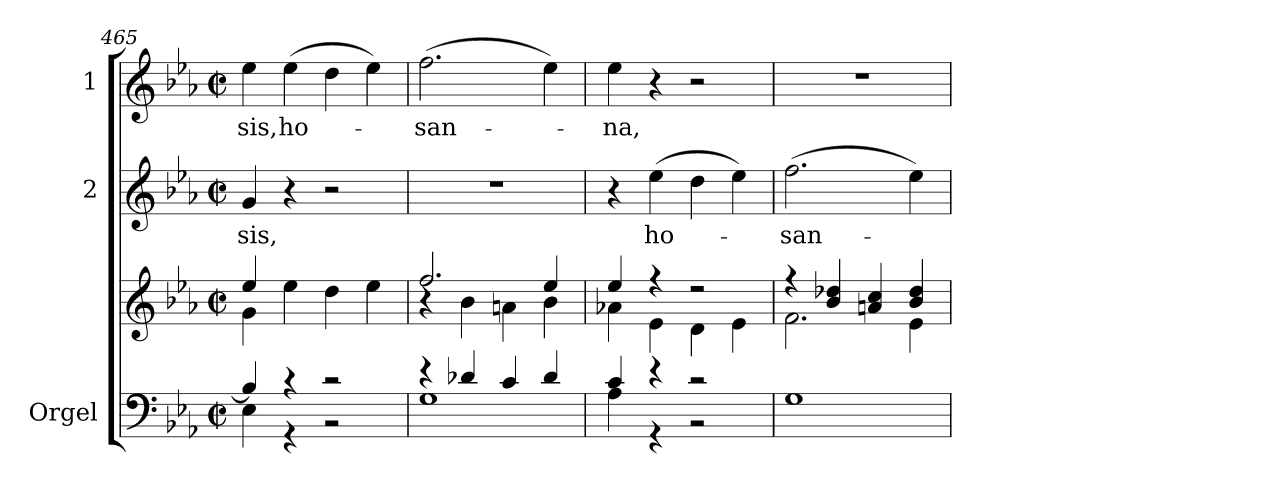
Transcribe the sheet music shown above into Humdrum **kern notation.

**kern	**kern	**kern	**text	**kern	**text
*part3	*part3	*part2	*part2	*part1	*part1
*staff4	*staff3	*staff2	*staff2	*staff1	*staff1
*I"Orgel	*	*I"2	*	*I"1	*
*I'Org.	*	*	*	*	*
*clefF4	*clefG2	*clefG2	*	*clefG2	*
*k[b-e-a-]	*k[b-e-a-]	*k[b-e-a-]	*	*k[b-e-a-]	*
*E-:	*E-:	*E-:	*	*E-:	*
*M2/2	*M2/2	*M2/2	*	*M2/2	*
*met(c|)	*met(c|)	*met(c|)	*	*met(c|)	*
=465	=465	=465	=465	=465	=465
*^	*^	*	*	*	*
!	!	!	!	!	!LO:LY:b	!	!LO:LY:b
4B-/]	4E-\	4ee-/	4g\	4g/	-sis,	4ee-\	-sis,
!	!	!	!	!	!	!	!LO:LY:b
4r	4r	2.ryy	4ee-\	4r	.	(>4ee-\	ho-
2r	2r	.	4dd\	2r	.	4dd\	.
.	.	.	4ee-\	.	.	4ee-\)	.
!!LO:LB:g=z
=466	=466	=466	=466	=466	=466	=466	=466
!	!	!	!	!	!	!	!LO:LY:b
4re	1G	2.ff/	4ra	1r	.	(>2.ff\	-san-
4d-X/	.	.	4b-\	.	.	.	.
4c/	.	.	4an\	.	.	.	.
4d-/	.	4ee-/	4b-\	.	.	4ee-\)	.
=467	=467	=467	=467	=467	=467	=467	=467
!	!	!	!	!	!	!	!LO:LY:b
4c/	4A-\	4ee-/	4a-X\	4r	.	4ee-\	-na,
!	!	!	!	!	!LO:LY:b	!	!
4r	4r	4ree	4e-\	(>4ee-\	ho-	4r	.
2r	2r	2rdd	4d\	4dd\	.	2r	.
.	.	.	4e-\	4ee-\)	.	.	.
*v	*v	*	*	*	*	*	*
=468	=468	=468	=468	=468	=468	=468
!	!	!	!	!LO:LY:b	!	!
1G	4ree	2.f\	(>2.ff\	-san-	1r	.
.	4b-/ 4dd-X/	.	.	.	.	.
.	4an/ 4cc/	.	.	.	.	.
.	4b-/ 4dd-/	4e-\	4ee-\)	.	.	.
*	*v	*v	*	*	*	*
=	=	=	=	=	=
*-	*-	*-	*-	*-	*-
